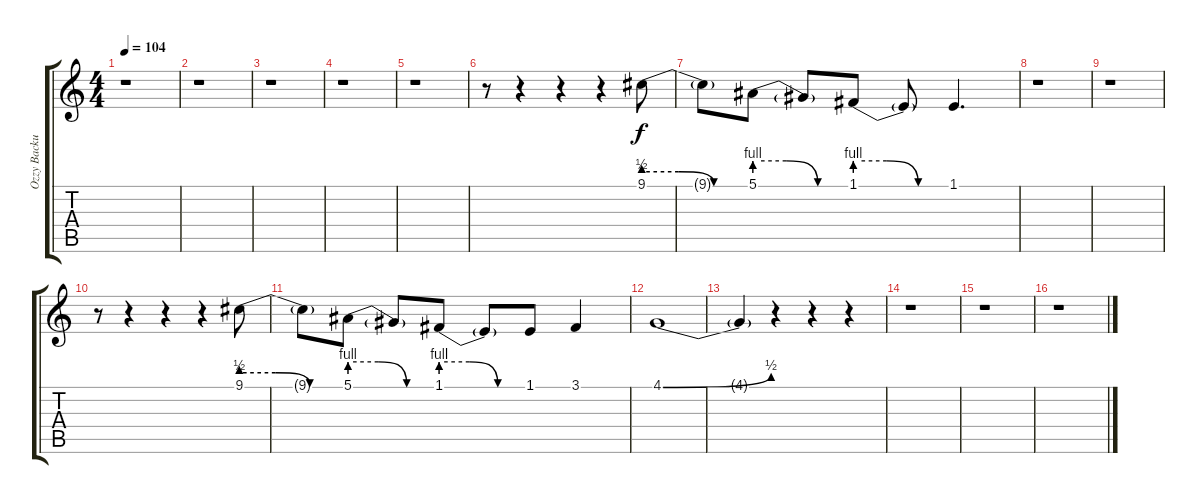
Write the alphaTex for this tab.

\track ("Ozzy Backup" "Ozzy Backu") {instrument pad4choir}
\staff {score tabs}
\tuning (Eb4 Bb3 Gb3 Db3 Ab2 Eb2) {hide}
\ts (4 4)
\tempo 104
\clef g2
\ks c
r.1{dy f} |
r.1 |
r.1 |
r.1 |
r.1 |
r.8 r.4 r.4 r.4 9.1{be (custom 0 2 20 2 40 0 60 0)}.8 |
9.1{t}.8 5.1{be (custom 0 4 20 4 40 0 60 0)}.8 5.1{t}.8 1.1{be (custom 0 4 20 4 40 0 60 0)}.8 1.1{t}.8 1.1.4{d} |
r.1 |
r.1 |
r.8 r.4 r.4 r.4 9.1{be (custom 0 2 20 2 40 0 60 0)}.8 |
9.1{t}.8 5.1{be (custom 0 4 20 4 40 0 60 0)}.8 5.1{t}.8 1.1{be (custom 0 4 20 4 40 0 60 0)}.8 1.1{t}.8 1.1.8 3.1.4 |
4.1{be (bend 0 0 60 2)}.1 |
4.1{t}.4 r.4 r.4 r.4 |
r.1 |
r.1 |
r.1
